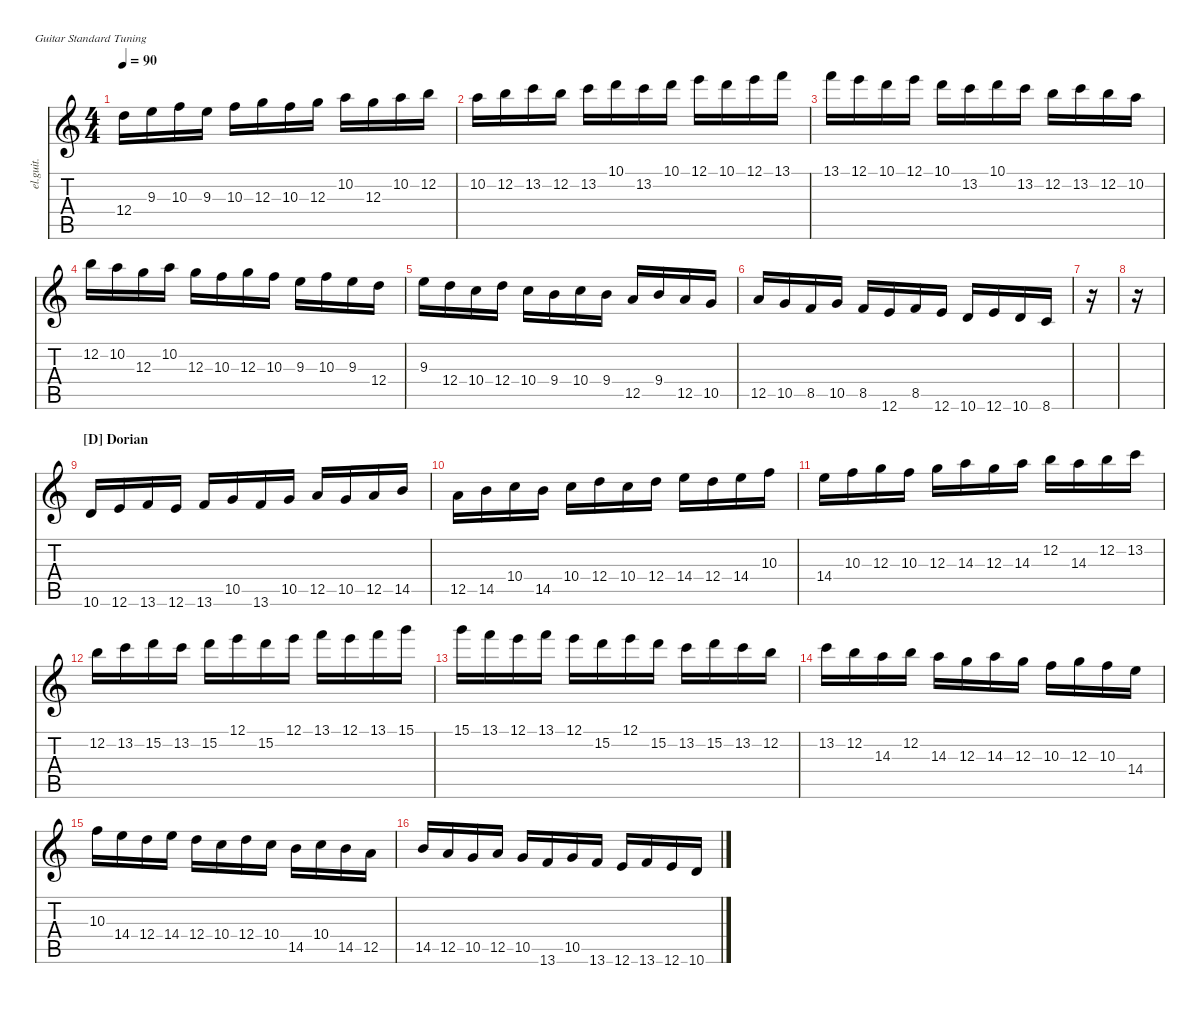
\defaultSystemsLayout 4
\hideDynamics
\bracketExtendMode nobrackets
\track ("Clean Guitar" "el.guit.") {instrument electricguitarclean}
\staff {score tabs}
\tuning (E4 B3 G3 D3 A2 E2)
\ts (4 4)
\tempo 90
\clef g2
\ks c
12.4.16{dy mf beam Down} 9.3.16{beam Down} 10.3.16{beam Down} 9.3.16{beam Down} 10.3.16{beam Down} 12.3.16{beam Down} 10.3.16{beam Down} 12.3.16{beam Down} 10.2.16{beam Down} 12.3.16{beam Down} 10.2.16{beam Down} 12.2.16{beam Down} |
10.2.16{beam Down} 12.2.16{beam Down} 13.2.16{beam Down} 12.2.16{beam Down} 13.2.16{beam Down} 10.1.16{beam Down} 13.2.16{beam Down} 10.1.16{beam Down} 12.1.16{beam Down} 10.1.16{beam Down} 12.1.16{beam Down} 13.1.16{beam Down} |
13.1.16{beam Down} 12.1.16{beam Down} 10.1.16{beam Down} 12.1.16{beam Down} 10.1.16{beam Down} 13.2.16{beam Down} 10.1.16{beam Down} 13.2.16{beam Down} 12.2.16{beam Down} 13.2.16{beam Down} 12.2.16{beam Down} 10.2.16{beam Down} |
12.2.16{beam Down} 10.2.16{beam Down} 12.3.16{beam Down} 10.2.16{beam Down} 12.3.16{beam Down} 10.3.16{beam Down} 12.3.16{beam Down} 10.3.16{beam Down} 9.3.16{beam Down} 10.3.16{beam Down} 9.3.16{beam Down} 12.4.16{beam Down} |
9.3.16{beam Down} 12.4.16{beam Down} 10.4.16{beam Down} 12.4.16{beam Down} 10.4.16{beam Down} 9.4.16{beam Down} 10.4.16{beam Down} 9.4.16{beam Down} 12.5.16{beam Up} 9.4.16{beam Up} 12.5.16{beam Up} 10.5.16{beam Up} |
12.5.16{beam Up} 10.5.16{beam Up} 8.5.16{beam Up} 10.5.16{beam Up} 8.5.16{beam Up} 12.6.16{beam Up} 8.5.16{beam Up} 12.6.16{beam Up} 10.6.16{beam Up} 12.6.16{beam Up} 10.6.16{beam Up} 8.6.16{beam Up} |
r.16{beam Down} |
r.16{beam Down} |
\section ("D" "Dorian")
10.6.16{beam Up} 12.6.16{beam Up} 13.6.16{beam Up} 12.6.16{beam Up} 13.6.16{beam Up} 10.5.16{beam Up} 13.6.16{beam Up} 10.5.16{beam Up} 12.5.16{beam Up} 10.5.16{beam Up} 12.5.16{beam Up} 14.5.16{beam Up} |
12.5.16{beam Down} 14.5.16{beam Down} 10.4.16{beam Down} 14.5.16{beam Down} 10.4.16{beam Down} 12.4.16{beam Down} 10.4.16{beam Down} 12.4.16{beam Down} 14.4.16{beam Down} 12.4.16{beam Down} 14.4.16{beam Down} 10.3.16{beam Down} |
14.4.16{beam Down} 10.3.16{beam Down} 12.3.16{beam Down} 10.3.16{beam Down} 12.3.16{beam Down} 14.3.16{beam Down} 12.3.16{beam Down} 14.3.16{beam Down} 12.2.16{beam Down} 14.3.16{beam Down} 12.2.16{beam Down} 13.2.16{beam Down} |
12.2.16{beam Down} 13.2.16{beam Down} 15.2.16{beam Down} 13.2.16{beam Down} 15.2.16{beam Down} 12.1.16{beam Down} 15.2.16{beam Down} 12.1.16{beam Down} 13.1.16{beam Down} 12.1.16{beam Down} 13.1.16{beam Down} 15.1.16{beam Down} |
15.1.16{beam Down} 13.1.16{beam Down} 12.1.16{beam Down} 13.1.16{beam Down} 12.1.16{beam Down} 15.2.16{beam Down} 12.1.16{beam Down} 15.2.16{beam Down} 13.2.16{beam Down} 15.2.16{beam Down} 13.2.16{beam Down} 12.2.16{beam Down} |
13.2.16{beam Down} 12.2.16{beam Down} 14.3.16{beam Down} 12.2.16{beam Down} 14.3.16{beam Down} 12.3.16{beam Down} 14.3.16{beam Down} 12.3.16{beam Down} 10.3.16{beam Down} 12.3.16{beam Down} 10.3.16{beam Down} 14.4.16{beam Down} |
10.3.16{beam Down} 14.4.16{beam Down} 12.4.16{beam Down} 14.4.16{beam Down} 12.4.16{beam Down} 10.4.16{beam Down} 12.4.16{beam Down} 10.4.16{beam Down} 14.5.16{beam Down} 10.4.16{beam Down} 14.5.16{beam Down} 12.5.16{beam Down} |
14.5.16{beam Up} 12.5.16{beam Up} 10.5.16{beam Up} 12.5.16{beam Up} 10.5.16{beam Up} 13.6.16{beam Up} 10.5.16{beam Up} 13.6.16{beam Up} 12.6.16{beam Up} 13.6.16{beam Up} 12.6.16{beam Up} 10.6.16{beam Up}
